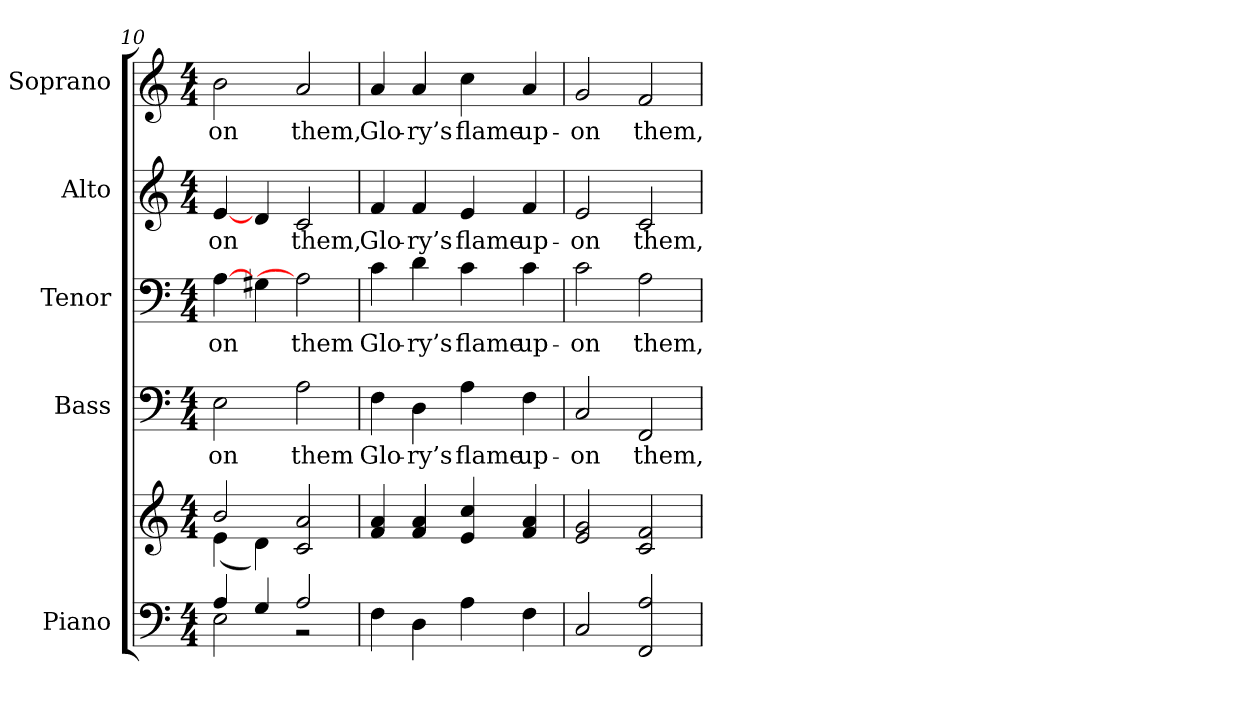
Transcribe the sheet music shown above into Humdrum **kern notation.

**kern	**kern	**kern	**text	**kern	**text	**kern	**text	**kern	**text
*part5	*part5	*part4	*part4	*part3	*part3	*part2	*part2	*part1	*part1
*staff6	*staff5	*staff4	*staff4	*staff3	*staff3	*staff2	*staff2	*staff1	*staff1
*I"Piano	*	*I"Bass	*	*I"Tenor	*	*I"Alto	*	*I"Soprano	*
*I'Pno.	*	*I'B.	*	*I'T.	*	*I'A.	*	*I'S.	*
!!LO:PB:g=z
*clefF4	*clefG2	*clefF4	*	*clefF4	*	*clefG2	*	*clefG2	*
*k[]	*k[]	*k[]	*	*k[]	*	*k[]	*	*k[]	*
*C:	*C:	*C:	*	*C:	*	*C:	*	*C:	*
*M4/4	*M4/4	*M4/4	*	*M4/4	*	*M4/4	*	*M4/4	*
=10	=10	=10	=10	=10	=10	=10	=10	=10	=10
*^	*^	*	*	*	*	*	*	*	*
!	!	!	!	!	!LO:LY:b:color=#000000	!	!	!	!	!	!
!	!	!	!	!	!	!	!LO:LY:b:color=#000000	!	!	!	!
!	!	!	!	!	!	!	!	!	!LO:LY:b:color=#000000	!	!
!	!	!	!	!	!	!	!	!	!	!	!LO:LY:b:color=#000000
4Ai/	2Ei\	2bi/	(4ei\	2Ei\	on	[>4Ai\	on	[<4ei/	on	2bi\	on
4Gi/	.	.	4di\)	.	.	4G#Xi\	.	4di/	.	.	.
!	!	!	!	!	!LO:LY:b:color=#000000	!	!	!	!	!	!
!	!	!	!	!	!	!	!LO:LY:b:color=#000000	!	!	!	!
!	!	!	!	!	!	!	!	!	!LO:LY:b:color=#000000	!	!
!	!	!	!	!	!	!	!	!	!	!	!LO:LY:b:color=#000000
2Ai/	2r	2ci/ 2ai	2ryy	2Ai\	them	2Ai\]	them	2ci/	them,	2ai/	them,
*v	*v	*	*	*	*	*	*	*	*	*	*
*	*v	*v	*	*	*	*	*	*	*	*
=11	=11	=11	=11	=11	=11	=11	=11	=11	=11
*^	*^	*	*	*	*	*	*	*	*
!	!	!	!	!	!LO:LY:b:color=#000000	!	!	!	!	!	!
*v	*v	*	*	*	*	*	*	*	*	*	*
*	*v	*v	*	*	*	*	*	*	*	*
*^	*^	*	*	*	*	*	*	*	*
!	!	!	!	!	!	!	!LO:LY:b:color=#000000	!	!	!	!
*v	*v	*	*	*	*	*	*	*	*	*	*
*	*v	*v	*	*	*	*	*	*	*	*
*^	*^	*	*	*	*	*	*	*	*
!	!	!	!	!	!	!	!	!	!LO:LY:b:color=#000000	!	!
*v	*v	*	*	*	*	*	*	*	*	*	*
*	*v	*v	*	*	*	*	*	*	*	*
*^	*^	*	*	*	*	*	*	*	*
!	!	!	!	!	!	!	!	!	!	!	!LO:LY:b:color=#000000
*v	*v	*	*	*	*	*	*	*	*	*	*
*	*v	*v	*	*	*	*	*	*	*	*
4Fi\	4fi/ 4ai	4Fi\	Glo-	4ci\	Glo-	4fi/	Glo-	4ai/	Glo-
!	!	!	!LO:LY:b:color=#000000	!	!	!	!	!	!
!	!	!	!	!	!LO:LY:b:color=#000000	!	!	!	!
!	!	!	!	!	!	!	!LO:LY:b:color=#000000	!	!
!	!	!	!	!	!	!	!	!	!LO:LY:b:color=#000000
4Di\	4fi/ 4ai	4Di\	-ry’s	4di\	-ry’s	4fi/	-ry’s	4ai/	-ry’s
!	!	!	!LO:LY:b:color=#000000	!	!	!	!	!	!
!	!	!	!	!	!LO:LY:b:color=#000000	!	!	!	!
!	!	!	!	!	!	!	!LO:LY:b:color=#000000	!	!
!	!	!	!	!	!	!	!	!	!LO:LY:b:color=#000000
4Ai\	4ei/ 4cci	4Ai\	flame	4ci\	flame	4ei/	flame	4cci\	flame
!	!	!	!LO:LY:b:color=#000000	!	!	!	!	!	!
!	!	!	!	!	!LO:LY:b:color=#000000	!	!	!	!
!	!	!	!	!	!	!	!LO:LY:b:color=#000000	!	!
!	!	!	!	!	!	!	!	!	!LO:LY:b:color=#000000
4Fi\	4fi/ 4ai	4Fi\	up-	4ci\	up-	4fi/	up-	4ai/	up-
=12	=12	=12	=12	=12	=12	=12	=12	=12	=12
!	!	!	!LO:LY:b:color=#000000	!	!	!	!	!	!
!	!	!	!	!	!LO:LY:b:color=#000000	!	!	!	!
!	!	!	!	!	!	!	!LO:LY:b:color=#000000	!	!
!	!	!	!	!	!	!	!	!	!LO:LY:b:color=#000000
2Ci/	2ei/ 2gi	2Ci/	-on	2ci\	-on	2ei/	-on	2gi/	-on
!	!	!	!LO:LY:b:color=#000000	!	!	!	!	!	!
!	!	!	!	!	!LO:LY:b:color=#000000	!	!	!	!
!	!	!	!	!	!	!	!LO:LY:b:color=#000000	!	!
!	!	!	!	!	!	!	!	!	!LO:LY:b:color=#000000
2FFi/ 2Ai	2ci/ 2fi	2FFi/	them,	2Ai\	them,	2ci/	them,	2fi/	them,
=	=	=	=	=	=	=	=	=	=
*-	*-	*-	*-	*-	*-	*-	*-	*-	*-
